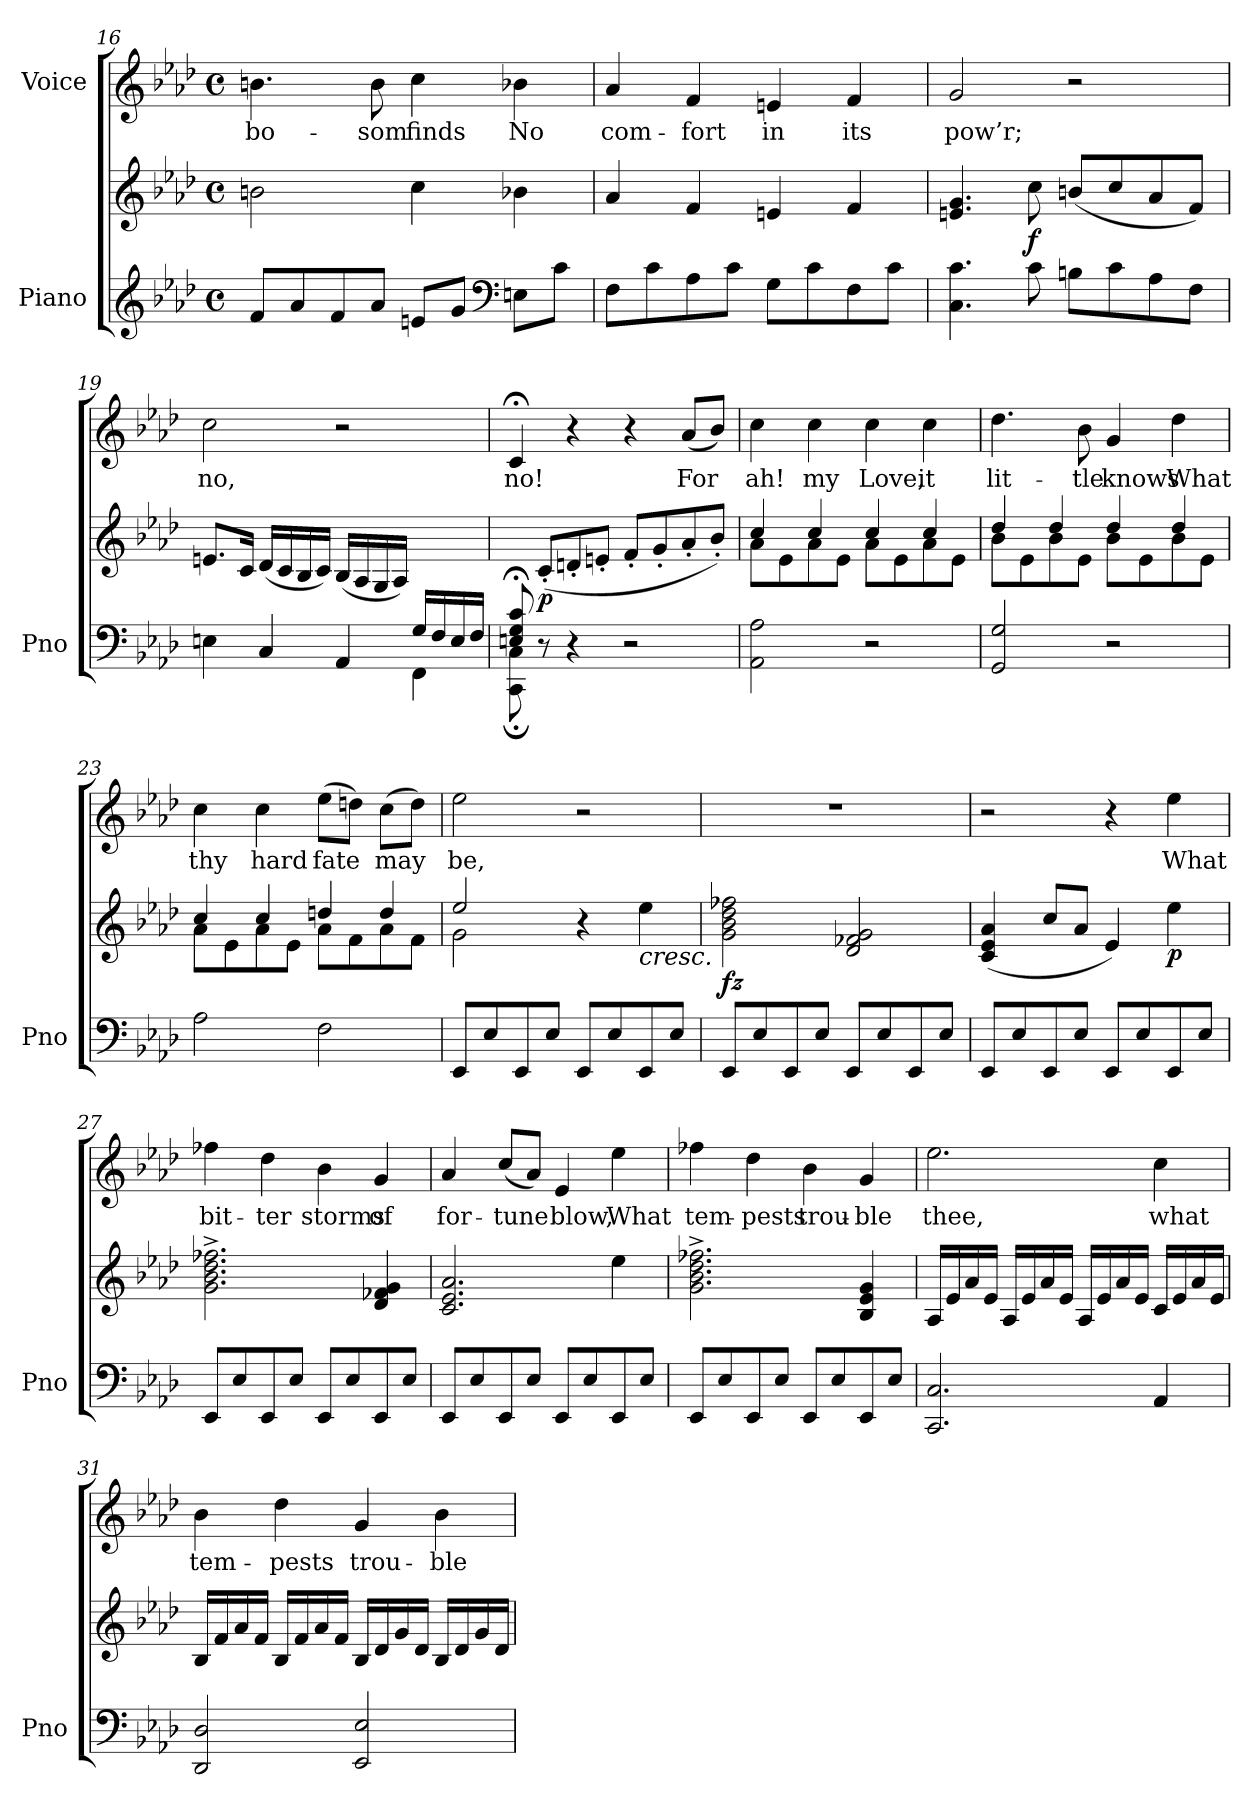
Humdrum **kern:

**kern	**kern	**dynam	**kern	**text
*part2	*part2	*part2	*part1	*part1
*staff3	*staff2	*staff2/3	*staff1	*staff1
*I"Piano	*	*	*I"Voice	*
*I'Pno	*	*	*	*
!!LO:LB:g=z
*clefG2	*clefG2	*	*clefG2	*
*k[b-e-a-d-]	*k[b-e-a-d-]	*	*k[b-e-a-d-]	*
*M4/4	*M4/4	*	*M4/4	*
*met(c)	*met(c)	*	*met(c)	*
=16	=16	=16	=16	=16
!	!	!	!	!LO:LY:b
8f/L	2bn\	.	4.bn\	bo-
8a-/	.	.	.	.
8f/	.	.	.	.
!	!	!	!	!LO:LY:b
8a-/J	.	.	8b\	-som
!	!	!	!	!LO:LY:b
8en/L	4cc\	.	4cc\	finds
8g/J	.	.	.	.
*clefF4	*	*	*	*
!	!	!	!	!LO:LY:b
8En\L	4b-X\	.	4b-X\	No
8c\J	.	.	.	.
=17	=17	=17	=17	=17
!	!	!	!	!LO:LY:b
8F\L	4a-/	.	4a-/	com-
8c\	.	.	.	.
!	!	!	!	!LO:LY:b
8A-\	4f/	.	4f/	-fort
8c\J	.	.	.	.
!	!	!	!	!LO:LY:b
8G\L	4en/	.	4en/	in
8c\	.	.	.	.
!	!	!	!	!LO:LY:b
8F\	4f/	.	4f/	its
8c\J	.	.	.	.
=18	=18	=18	=18	=18
!	!	!	!	!LO:LY:b
4.C\ 4.c\	4.en/ 4.g/	.	2g/	pow’r;
!	!	!LO:DY:b	!	!
8c\	8cc\	f	.	.
8Bn\L	(8bn/L	.	2r	.
8c\	8cc/	.	.	.
8A-\	8a-/	.	.	.
8F\J	8f/J)	.	.	.
!!LO:LB:g=z
=19	=19	=19	=19	=19
*^	*	*	*	*
!	!	!	!	!	!LO:LY:b
2.ryy	4En\	8.en/L	.	2cc\	no,
.	.	16c/Jk	.	.	.
.	4C/	(16d-/LL	.	.	.
.	.	16c/	.	.	.
.	.	16B-/	.	.	.
.	.	16c/JJ)	.	.	.
.	4AA-/	(16B-/LL	.	2r	.
.	.	16A-/	.	.	.
.	.	16G/	.	.	.
.	.	16A-/JJ)	.	.	.
16G/LL	4FF\	4ryy	.	.	.
16F/	.	.	.	.	.
16E/	.	.	.	.	.
16F/JJ	.	.	.	.	.
!!LO:PB:g=z
=20	=20	=20	=20	=20	=20
!	!	!	!	!	!LO:LY:b
8En/;< 8G/;< 8c/;<	8CC\; 8C\;	8ryy	.	4c;</	no!
!	!	!	!LO:DY:b	!	!
2..ryy	8r	(8c'/L	p	.	.
.	4r	8dn'/	.	4r	.
.	.	8en'/J	.	.	.
.	2r	8f'/L	.	4r	.
.	.	8g'/	.	.	.
!	!	!	!	!	!LO:LY:b
.	.	8a-'/	.	(8a-/L	For
.	.	8b-'/J)	.	8b-/J)	.
*v	*v	*	*	*	*
=21	=21	=21	=21	=21
*	*^	*	*	*
!	!	!	!	!	!LO:LY:b
2AA-\ 2A-\	4cc/	8a-\L	.	4cc\	ah!
.	.	8e-\	.	.	.
!	!	!	!	!	!LO:LY:b
.	4cc/	8a-\	.	4cc\	my
.	.	8e-\J	.	.	.
!	!	!	!	!	!LO:LY:b
2r	4cc/	8a-\L	.	4cc\	Love,
.	.	8e-\	.	.	.
!	!	!	!	!	!LO:LY:b
.	4cc/	8a-\	.	4cc\	it
.	.	8e-\J	.	.	.
=22	=22	=22	=22	=22	=22
!	!	!	!	!	!LO:LY:b
2GG/ 2G/	4dd-/	8b-\L	.	4.dd-\	lit-
.	.	8e-\	.	.	.
.	4dd-/	8b-\	.	.	.
!	!	!	!	!	!LO:LY:b
.	.	8e-\J	.	8b-\	-tle
!	!	!	!	!	!LO:LY:b
2r	4dd-/	8b-\L	.	4g/	knows
.	.	8e-\	.	.	.
!	!	!	!	!	!LO:LY:b
.	4dd-/	8b-\	.	4dd-\	What
.	.	8e-\J	.	.	.
!!LO:LB:g=z
=23	=23	=23	=23	=23	=23
!	!	!	!	!	!LO:LY:b
2A-\	4cc/	8a-\L	.	4cc\	thy
.	.	8e-\	.	.	.
!	!	!	!	!	!LO:LY:b
.	4cc/	8a-\	.	4cc\	hard
.	.	8e-\J	.	.	.
!	!	!	!	!	!LO:LY:b
2F\	4ddn/	8a-\L	.	(8ee-\L	fate
.	.	8f\	.	8ddn\J)	.
!	!	!	!	!	!LO:LY:b
.	4dd/	8a-\	.	(8cc\L	may
.	.	8f\J	.	8dd\J)	.
!!LO:LB:g=z
=24	=24	=24	=24	=24	=24
!	!	!	!	!	!LO:LY:b
8EE-/L	2ee-/	2g\	.	2ee-\	be,
8E-/	.	.	.	.	.
8EE-/	.	.	.	.	.
8E-/J	.	.	.	.	.
8EE-/L	4r	2ryy	.	2r	.
8E-/	.	.	.	.	.
!	!LO:TX:b:i:t=cresc.	!	!	!	!
8EE-/	4ee-\	.	.	.	.
8E-/J	.	.	.	.	.
*	*v	*v	*	*	*
=25	=25	=25	=25	=25
!	!	!LO:DY:b	!	!
8EE-/L	2g\ 2b-\ 2dd-\ 2ff-X\	fz	1r	.
8E-/	.	.	.	.
8EE-/	.	.	.	.
8E-/J	.	.	.	.
8EE-/L	2d-/ 2f-X/ 2g/	.	.	.
8E-/	.	.	.	.
8EE-/	.	.	.	.
8E-/J	.	.	.	.
=26	=26	=26	=26	=26
8EE-/L	(<4c/ 4e-/ 4a-/	.	2r	.
8E-/	.	.	.	.
8EE-/	8cc/L	.	.	.
8E-/J	8a-/J	.	.	.
8EE-/L	4e-/)	.	4r	.
8E-/	.	.	.	.
!	!	!LO:DY:b	!	!LO:LY:b
8EE-/	4ee-\	p	4ee-\	What
8E-/J	.	.	.	.
!!LO:LB:g=z
=27	=27	=27	=27	=27
!	!	!	!	!LO:LY:b
8EE-/L	2.g\^ 2.b-\^ 2.dd-\^ 2.ff-X\^	.	4ff-X\	bit-
8E-/	.	.	.	.
!	!	!	!	!LO:LY:b
8EE-/	.	.	4dd-\	-ter
8E-/J	.	.	.	.
!	!	!	!	!LO:LY:b
8EE-/L	.	.	4b-\	storms
8E-/	.	.	.	.
!	!	!	!	!LO:LY:b
8EE-/	4d-/ 4f-X/ 4g/	.	4g/	of
8E-/J	.	.	.	.
!!LO:PB:g=z
=28	=28	=28	=28	=28
!	!	!	!	!LO:LY:b
8EE-/L	2.c/ 2.e-/ 2.a-/	.	4a-/	for-
8E-/	.	.	.	.
!	!	!	!	!LO:LY:b
8EE-/	.	.	(8cc/L	-tune
8E-/J	.	.	8a-/J)	.
!	!	!	!	!LO:LY:b
8EE-/L	.	.	4e-/	blow,
8E-/	.	.	.	.
!	!	!	!	!LO:LY:b
8EE-/	4ee-\	.	4ee-\	What
8E-/J	.	.	.	.
=29	=29	=29	=29	=29
!	!	!	!	!LO:LY:b
8EE-/L	2.g\^ 2.b-\^ 2.dd-\^ 2.ff-X\^	.	4ff-X\	tem-
8E-/	.	.	.	.
!	!	!	!	!LO:LY:b
8EE-/	.	.	4dd-\	-pests
8E-/J	.	.	.	.
!	!	!	!	!LO:LY:b
8EE-/L	.	.	4b-\	trou-
8E-/	.	.	.	.
!	!	!	!	!LO:LY:b
8EE-/	4B-/ 4e-/ 4g/	.	4g/	-ble
8E-/J	.	.	.	.
=30	=30	=30	=30	=30
!	!	!	!	!LO:LY:b
2.CC/ 2.C/	16A-/LL	.	2.ee-\	thee,
.	16e-/	.	.	.
.	16a-/	.	.	.
.	16e-/JJ	.	.	.
.	16A-/LL	.	.	.
.	16e-/	.	.	.
.	16a-/	.	.	.
.	16e-/JJ	.	.	.
.	16A-/LL	.	.	.
.	16e-/	.	.	.
.	16a-/	.	.	.
.	16e-/JJ	.	.	.
!	!	!	!	!LO:LY:b
4AA-/	16c/LL	.	4cc\	what
.	16e-/	.	.	.
.	16a-/	.	.	.
.	16e-/JJ	.	.	.
!!LO:LB:g=z
=31	=31	=31	=31	=31
!	!	!	!	!LO:LY:b
2DD-/ 2D-/	16B-/LL	.	4b-\	tem-
.	16f/	.	.	.
.	16a-/	.	.	.
.	16f/JJ	.	.	.
!	!	!	!	!LO:LY:b
.	16B-/LL	.	4dd-\	-pests
.	16f/	.	.	.
.	16a-/	.	.	.
.	16f/JJ	.	.	.
!	!	!	!	!LO:LY:b
2EE-/ 2E-/	16B-/LL	.	4g/	trou-
.	16d-/	.	.	.
.	16g/	.	.	.
.	16d-/JJ	.	.	.
!	!	!	!	!LO:LY:b
.	16B-/LL	.	4b-\	-ble
.	16d-/	.	.	.
.	16g/	.	.	.
.	16d-/JJ	.	.	.
=	=	=	=	=
*-	*-	*-	*-	*-
